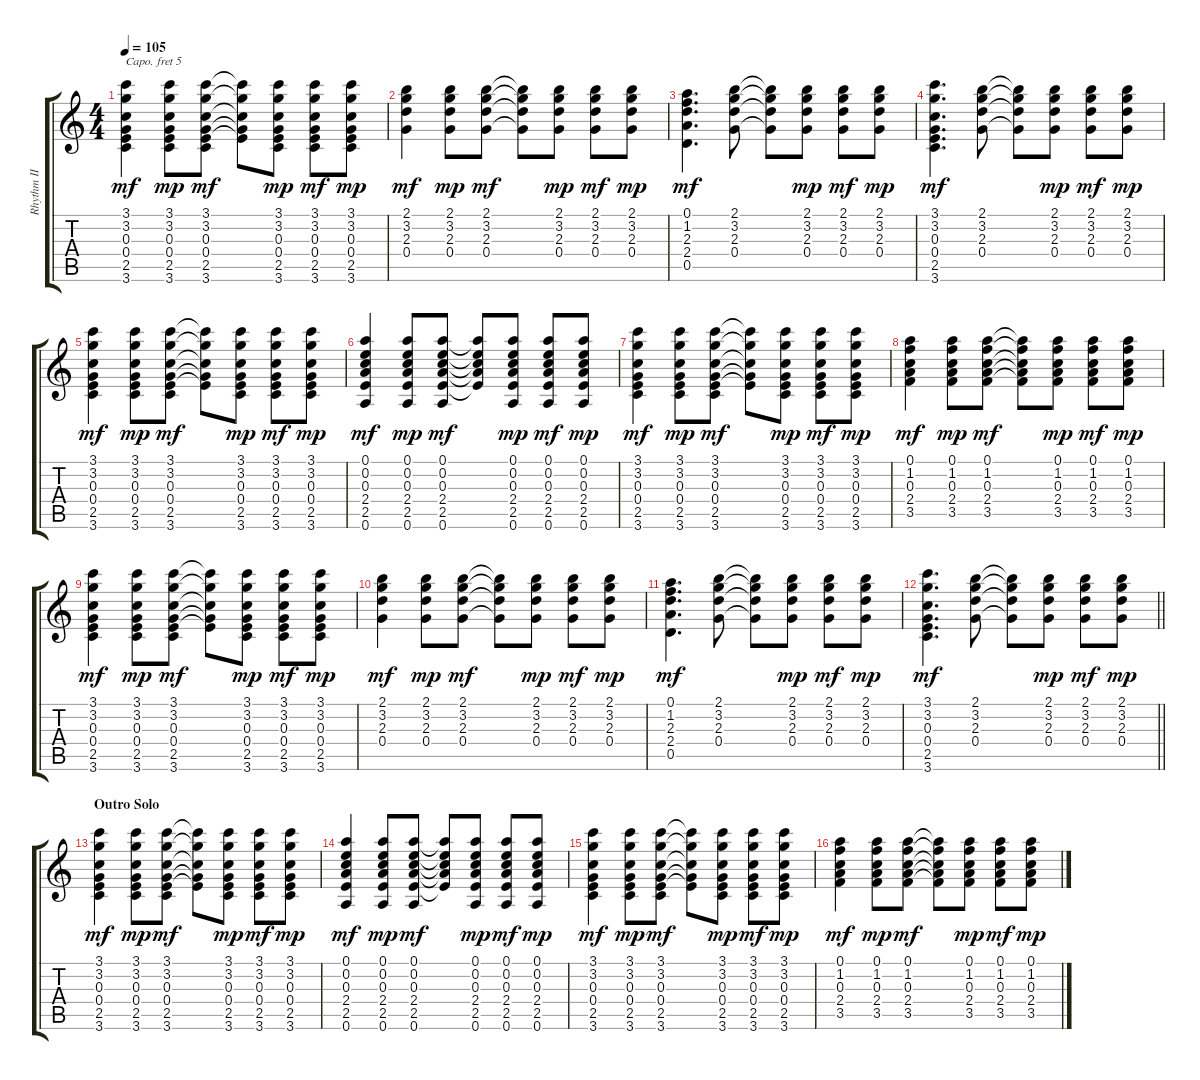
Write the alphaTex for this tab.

\track ("Rhythm II" "Rhythm II") {instrument acousticguitarsteel}
\staff {score tabs}
\capo 5
\tuning (E4 B3 G3 D3 A2 E2) {hide}
\ts (4 4)
\tempo 105
\clef g2
\ks c
(3.1 3.2 0.3 0.4 2.5 3.6).4{dy mf} (3.1 3.2 0.3 0.4 2.5 3.6).8{dy mp} (3.1 3.2 0.3 0.4 2.5 3.6).8{dy mf} (3.1{t} 3.2{t} 0.3{t} 0.4{t} 2.5{t}).8 (3.1 3.2 0.3 0.4 2.5 3.6).8{dy mp} (3.1 3.2 0.3 0.4 2.5 3.6).8{dy mf} (3.1 3.2 0.3 0.4 2.5 3.6).8{dy mp} |
(2.1 3.2 2.3 0.4).4{dy mf} (2.1 3.2 2.3 0.4).8{dy mp} (2.1 3.2 2.3 0.4).8{dy mf} (2.1{t} 3.2{t} 2.3{t} 0.4{t}).8 (2.1 3.2 2.3 0.4).8{dy mp} (2.1 3.2 2.3 0.4).8{dy mf} (2.1 3.2 2.3 0.4).8{dy mp} |
(0.1 1.2 2.3 2.4 0.5).4{d dy mf} (2.1 3.2 2.3 0.4).8 (2.1{t} 3.2{t} 2.3{t} 0.4{t}).8 (2.1 3.2 2.3 0.4).8{dy mp} (2.1 3.2 2.3 0.4).8{dy mf} (2.1 3.2 2.3 0.4).8{dy mp} |
(3.1 3.2 0.3 0.4 2.5 3.6).4{d dy mf} (2.1 3.2 2.3 0.4).8 (2.1{t} 3.2{t} 2.3{t} 0.4{t}).8 (2.1 3.2 2.3 0.4).8{dy mp} (2.1 3.2 2.3 0.4).8{dy mf} (2.1 3.2 2.3 0.4).8{dy mp} |
(3.1 3.2 0.3 0.4 2.5 3.6).4{dy mf} (3.1 3.2 0.3 0.4 2.5 3.6).8{dy mp} (3.1 3.2 0.3 0.4 2.5 3.6).8{dy mf} (3.1{t} 3.2{t} 0.3{t} 0.4{t} 2.5{t}).8 (3.1 3.2 0.3 0.4 2.5 3.6).8{dy mp} (3.1 3.2 0.3 0.4 2.5 3.6).8{dy mf} (3.1 3.2 0.3 0.4 2.5 3.6).8{dy mp} |
(0.1 0.2 0.3 2.4 2.5 0.6).4{dy mf} (0.1 0.2 0.3 2.4 2.5 0.6).8{dy mp} (0.1 0.2 0.3 2.4 2.5 0.6).8{dy mf} (0.1{t} 0.2{t} 0.3{t} 2.4{t} 2.5{t}).8 (0.1 0.2 0.3 2.4 2.5 0.6).8{dy mp} (0.1 0.2 0.3 2.4 2.5 0.6).8{dy mf} (0.1 0.2 0.3 2.4 2.5 0.6).8{dy mp} |
(3.1 3.2 0.3 0.4 2.5 3.6).4{dy mf} (3.1 3.2 0.3 0.4 2.5 3.6).8{dy mp} (3.1 3.2 0.3 0.4 2.5 3.6).8{dy mf} (3.1{t} 3.2{t} 0.3{t} 0.4{t} 2.5{t}).8 (3.1 3.2 0.3 0.4 2.5 3.6).8{dy mp} (3.1 3.2 0.3 0.4 2.5 3.6).8{dy mf} (3.1 3.2 0.3 0.4 2.5 3.6).8{dy mp} |
(0.1 1.2 0.3 2.4 3.5).4{dy mf} (0.1 1.2 0.3 2.4 3.5).8{dy mp} (0.1 1.2 0.3 2.4 3.5).8{dy mf} (0.1{t} 1.2{t} 0.3{t} 2.4{t} 3.5{t}).8 (0.1 1.2 0.3 2.4 3.5).8{dy mp} (0.1 1.2 0.3 2.4 3.5).8{dy mf} (0.1 1.2 0.3 2.4 3.5).8{dy mp} |
(3.1 3.2 0.3 0.4 2.5 3.6).4{dy mf} (3.1 3.2 0.3 0.4 2.5 3.6).8{dy mp} (3.1 3.2 0.3 0.4 2.5 3.6).8{dy mf} (3.1{t} 3.2{t} 0.3{t} 0.4{t} 2.5{t}).8 (3.1 3.2 0.3 0.4 2.5 3.6).8{dy mp} (3.1 3.2 0.3 0.4 2.5 3.6).8{dy mf} (3.1 3.2 0.3 0.4 2.5 3.6).8{dy mp} |
(2.1 3.2 2.3 0.4).4{dy mf} (2.1 3.2 2.3 0.4).8{dy mp} (2.1 3.2 2.3 0.4).8{dy mf} (2.1{t} 3.2{t} 2.3{t} 0.4{t}).8 (2.1 3.2 2.3 0.4).8{dy mp} (2.1 3.2 2.3 0.4).8{dy mf} (2.1 3.2 2.3 0.4).8{dy mp} |
(0.1 1.2 2.3 2.4 0.5).4{d dy mf} (2.1 3.2 2.3 0.4).8 (2.1{t} 3.2{t} 2.3{t} 0.4{t}).8 (2.1 3.2 2.3 0.4).8{dy mp} (2.1 3.2 2.3 0.4).8{dy mf} (2.1 3.2 2.3 0.4).8{dy mp} |
\barLineRight lightlight
(3.1 3.2 0.3 0.4 2.5 3.6).4{d dy mf} (2.1 3.2 2.3 0.4).8 (2.1{t} 3.2{t} 2.3{t} 0.4{t}).8 (2.1 3.2 2.3 0.4).8{dy mp} (2.1 3.2 2.3 0.4).8{dy mf} (2.1 3.2 2.3 0.4).8{dy mp} |
\section ("" "Outro Solo")
(3.1 3.2 0.3 0.4 2.5 3.6).4{dy mf} (3.1 3.2 0.3 0.4 2.5 3.6).8{dy mp} (3.1 3.2 0.3 0.4 2.5 3.6).8{dy mf} (3.1{t} 3.2{t} 0.3{t} 0.4{t} 2.5{t}).8 (3.1 3.2 0.3 0.4 2.5 3.6).8{dy mp} (3.1 3.2 0.3 0.4 2.5 3.6).8{dy mf} (3.1 3.2 0.3 0.4 2.5 3.6).8{dy mp} |
(0.1 0.2 0.3 2.4 2.5 0.6).4{dy mf} (0.1 0.2 0.3 2.4 2.5 0.6).8{dy mp} (0.1 0.2 0.3 2.4 2.5 0.6).8{dy mf} (0.1{t} 0.2{t} 0.3{t} 2.4{t} 2.5{t}).8 (0.1 0.2 0.3 2.4 2.5 0.6).8{dy mp} (0.1 0.2 0.3 2.4 2.5 0.6).8{dy mf} (0.1 0.2 0.3 2.4 2.5 0.6).8{dy mp} |
(3.1 3.2 0.3 0.4 2.5 3.6).4{dy mf} (3.1 3.2 0.3 0.4 2.5 3.6).8{dy mp} (3.1 3.2 0.3 0.4 2.5 3.6).8{dy mf} (3.1{t} 3.2{t} 0.3{t} 0.4{t} 2.5{t}).8 (3.1 3.2 0.3 0.4 2.5 3.6).8{dy mp} (3.1 3.2 0.3 0.4 2.5 3.6).8{dy mf} (3.1 3.2 0.3 0.4 2.5 3.6).8{dy mp} |
(0.1 1.2 0.3 2.4 3.5).4{dy mf} (0.1 1.2 0.3 2.4 3.5).8{dy mp} (0.1 1.2 0.3 2.4 3.5).8{dy mf} (0.1{t} 1.2{t} 0.3{t} 2.4{t} 3.5{t}).8 (0.1 1.2 0.3 2.4 3.5).8{dy mp} (0.1 1.2 0.3 2.4 3.5).8{dy mf} (0.1 1.2 0.3 2.4 3.5).8{dy mp}
